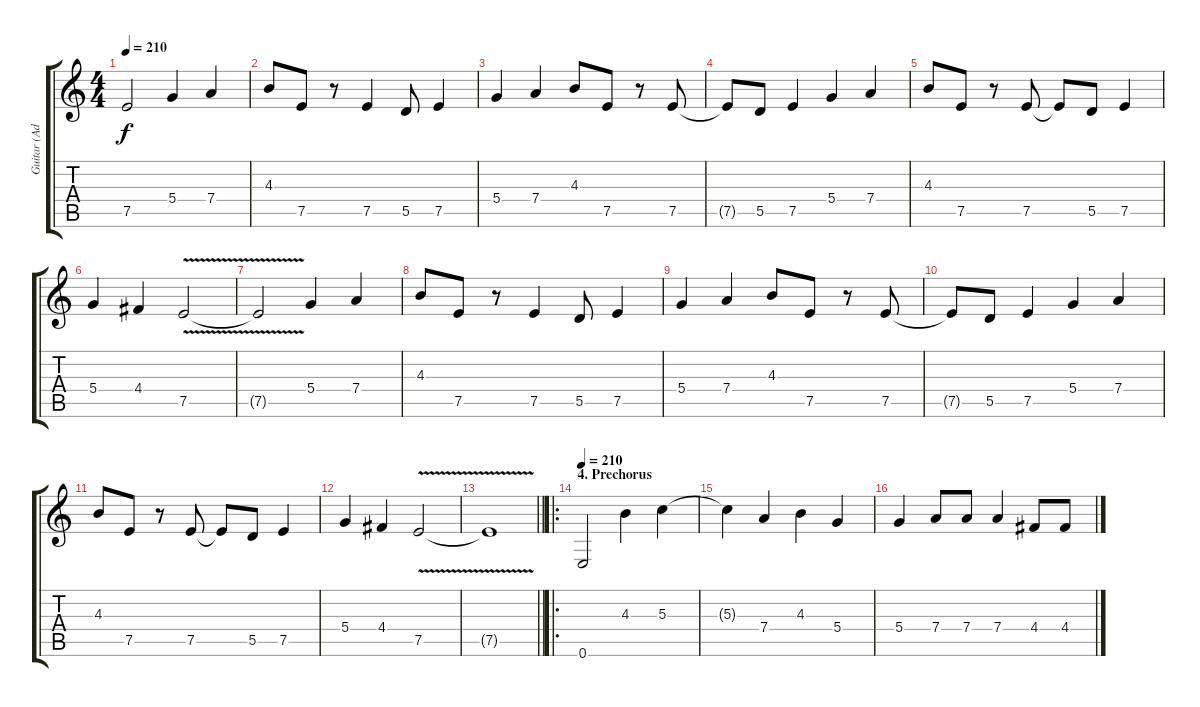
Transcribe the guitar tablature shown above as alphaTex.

\track ("Guitar (Adrian Smith)" "Guitar (Ad") {instrument electricguitarjazz}
\staff {score tabs}
\tuning (E4 B3 G3 D3 A2 E2) {hide}
\ts (4 4)
\tempo 210
\clef g2
\ks c
7.5{t}.2{dy f} 5.4.4 7.4.4 |
4.3.8 7.5.8 r.8 7.5.4 5.5.8 7.5.4 |
5.4.4 7.4.4 4.3.8 7.5.8 r.8 7.5.8 |
7.5{t}.8 5.5.8 7.5.4 5.4.4 7.4.4 |
4.3.8 7.5.8 r.8 7.5.8 7.5{t}.8 5.5.8 7.5.4 |
5.4.4 4.4.4 7.5{v}.2 |
7.5{t}.2 5.4.4 7.4.4 |
4.3.8 7.5.8 r.8 7.5.4 5.5.8 7.5.4 |
5.4.4 7.4.4 4.3.8 7.5.8 r.8 7.5.8 |
7.5{t}.8 5.5.8 7.5.4 5.4.4 7.4.4 |
4.3.8 7.5.8 r.8 7.5.8 7.5{t}.8 5.5.8 7.5.4 |
5.4.4 4.4.4 7.5{v}.2 |
\barLineRight lightlight
7.5{t}.1 |
\ro
\section ("" "4. Prechorus")
\tempo 210
0.6.2 4.3.4 5.3.4 |
5.3{t}.4 7.4.4 4.3.4 5.4.4 |
5.4.4 7.4.8 7.4.8 7.4.4 4.4.8 4.4.8
